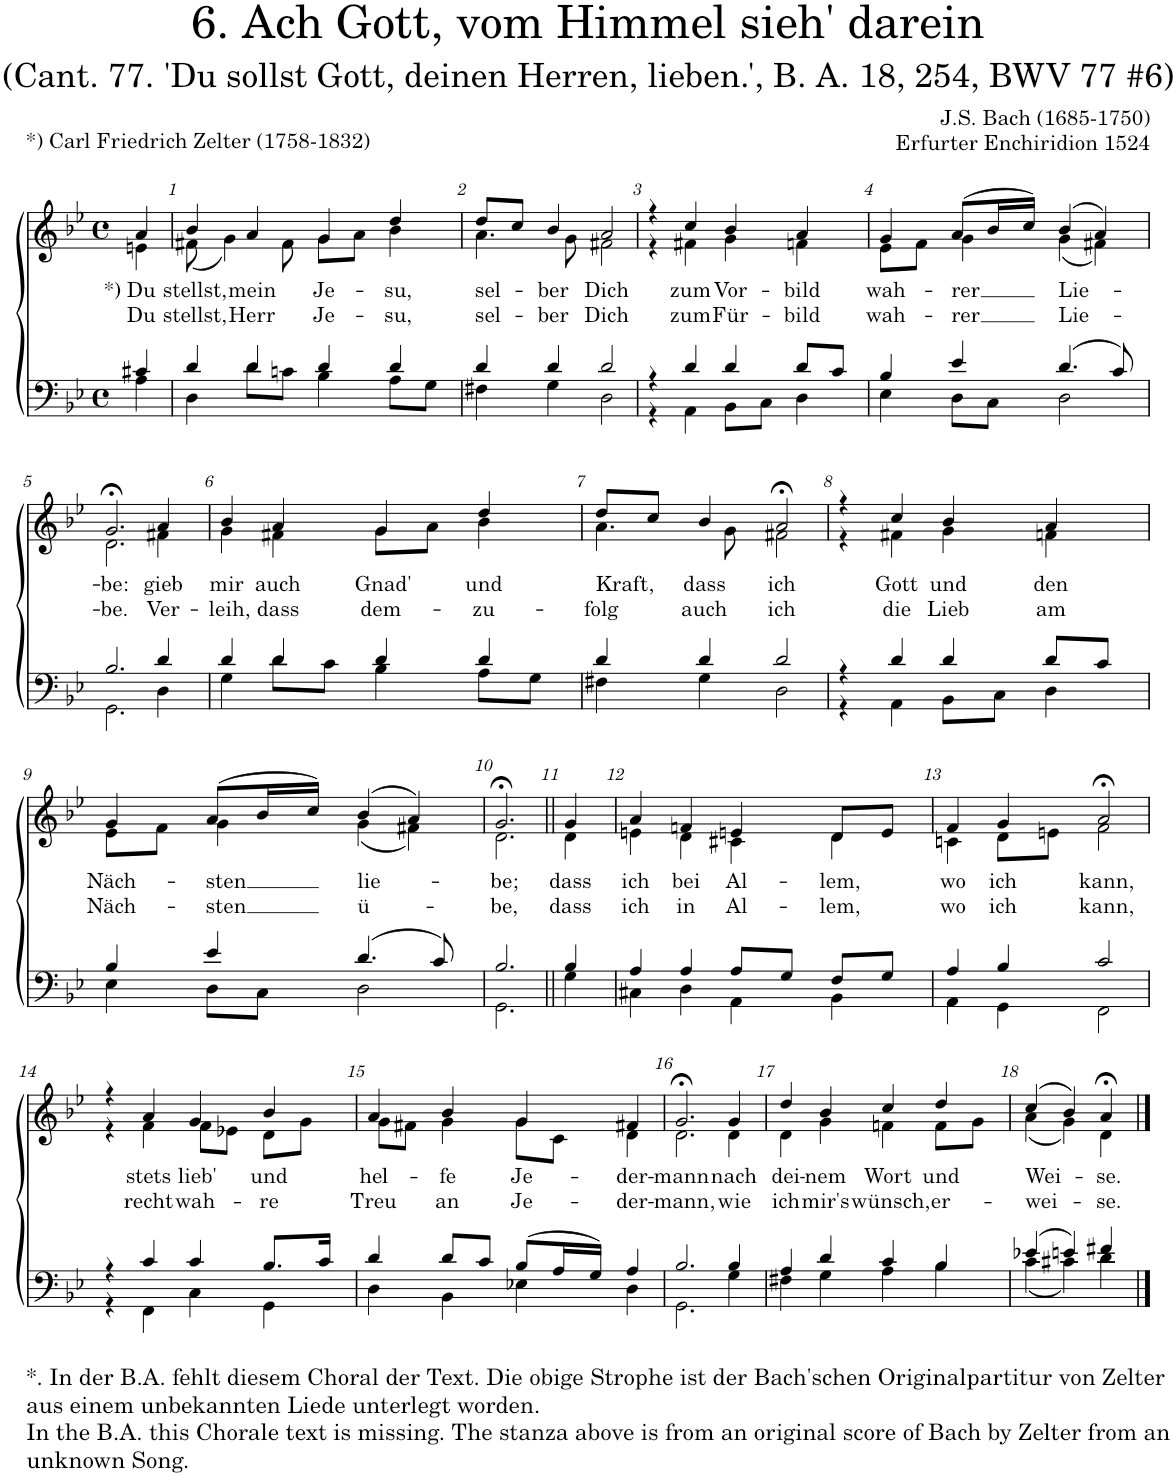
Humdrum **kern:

**kern	**kern	**text	**text
*part2	*part1	*part1	*part1
*staff2	*staff1	*staff1	*staff1
*I"Tenor/Bass	*I"Soprano/Alto	*	*
*clefF4	*clefG2	*	*
*k[b-e-]	*k[b-e-]	*	*
*M4/4	*M4/4	*	*
*met(c)	*met(c)	*	*
=	=	=	=
*^	*	*	*
!	!	!	!LO:LY:b	!LO:LY:b
*	*	*^	*	*
4c#X/	4A\	4a/	4en\	\*) Du	Du
=1	=1	=1	=1	=1	=1
!	!	!	!	!LO:LY:b	!LO:LY:b
4d/	4D\	4b-/	(8f#X\	stellst,	stellst,
.	.	.	4g\)	.	.
!	!	!	!	!LO:LY:b	!LO:LY:b
4d/	8d\L	4a/	.	mein	Herr
.	8cn\J	.	8f#\	.	.
!	!	!	!	!LO:LY:b	!LO:LY:b
4d/	4B-\	4g/	8g\L	Je-	Je-
.	.	.	8a\J	.	.
!	!	!	!	!LO:LY:b	!LO:LY:b
4d/	8A\L	4dd/	4b-\	su,	-su,
.	8G\J	.	.	.	.
=2	=2	=2	=2	=2	=2
!	!	!	!	!LO:LY:b	!LO:LY:b
4d/	4F#X\	8dd/L	4.a\	sel-	sel-
.	.	8cc/J	.	.	.
!	!	!	!	!LO:LY:b	!LO:LY:b
4d/	4G\	4b-/	.	-ber	-ber
.	.	.	8g\	.	.
!	!	!	!	!LO:LY:b	!LO:LY:b
2d/	2D\	2a/	2f#X\	Dich	Dich
=3	=3	=3	=3	=3	=3
4r	4r	4r	4r	.	.
!	!	!	!	!LO:LY:b	!LO:LY:b
4d/	4AA\	4cc/	4f#X\	zum	zum
!	!	!	!	!LO:LY:b	!LO:LY:b
4d/	8BB-\L	4b-/	4g\	Vor-	Für-
.	8C\J	.	.	.	.
!	!	!	!	!LO:LY:b	!LO:LY:b
8d/L	4D\	4a/	4fn\	-bild	-bild
8c/J	.	.	.	.	.
=4	=4	=4	=4	=4	=4
!	!	!	!	!LO:LY:b	!LO:LY:b
4B-/	4E-\	4g/	8e-\L	wah-	wah-
.	.	.	8f\J	.	.
!	!	!	!	!LO:LY:b	!LO:LY:b
4e-/	8D\L	(8a/L	4g\	-rer	-rer
.	8C\J	16b-/L	.	.	.
.	.	16cc/JJ)	.	.	.
!	!	!	!	!LO:LY:b	!LO:LY:b
(4.d/	2D\	(4b-/	(4g\	Lie-	Lie-
.	.	4a/)	4f#X\)	.	.
8c/)	.	.	.	.	.
!!LO:LB:g=z	!!
=5	=5	=5	=5	=5	=5
!	!	!	!	!LO:LY:b	!LO:LY:b
2.B-/	2.GG\	2.g;<,/	2.d\	-be:	-be.
!	!	!	!	!LO:LY:b	!LO:LY:b
4d/	4D\	4a/	4f#X\	gieb	Ver-
=6	=6	=6	=6	=6	=6
!	!	!	!	!LO:LY:b	!LO:LY:b
4d/	4G\	4b-/	4g\	mir	-leih,
!	!	!	!	!LO:LY:b	!LO:LY:b
4d/	8d\L	4a/	4f#X\	auch	dass
.	8c\J	.	.	.	.
!	!	!	!	!LO:LY:b	!LO:LY:b
4d/	4B-\	4g/	8g\L	Gnad'	dem-
.	.	.	8a\J	.	.
!	!	!	!	!LO:LY:b	!LO:LY:b
4d/	8A\L	4dd/	4b-\	und	-zu-
.	8G\J	.	.	.	.
=7	=7	=7	=7	=7	=7
!	!	!	!	!LO:LY:b	!LO:LY:b
4d/	4F#X\	8dd/L	4.a\	Kraft,	-folg
.	.	8cc/J	.	.	.
!	!	!	!	!LO:LY:b	!LO:LY:b
4d/	4G\	4b-/	.	dass	auch
.	.	.	8g\	.	.
!	!	!	!	!LO:LY:b	!LO:LY:b
2d/	2D\	2a;</	2f#X\	ich	ich
=8	=8	=8	=8	=8	=8
4r	4r	4r	4r	.	.
!	!	!	!	!LO:LY:b	!LO:LY:b
4d/	4AA\	4cc/	4f#X\	Gott	die
!	!	!	!	!LO:LY:b	!LO:LY:b
4d/	8BB-\L	4b-/	4g\	und	Lieb
.	8C\J	.	.	.	.
!	!	!	!	!LO:LY:b	!LO:LY:b
8d/L	4D\	4a/	4fn\	den	am
8c/J	.	.	.	.	.
!!LO:LB:g=z	!!
=9	=9	=9	=9	=9	=9
!	!	!	!	!LO:LY:b	!LO:LY:b
4B-/	4E-\	4g/	8e-\L	Näch-	Näch-
.	.	.	8f\J	.	.
!	!	!	!	!LO:LY:b	!LO:LY:b
4e-/	8D\L	(8a/L	4g\	-sten	-sten
.	8C\J	16b-/L	.	.	.
.	.	16cc/JJ)	.	.	.
!	!	!	!	!LO:LY:b	!LO:LY:b
(4.d/	2D\	(4b-/	(4g\	lie-	ü-
.	.	4a/)	4f#X\)	.	.
8c/)	.	.	.	.	.
=10	=10	=10	=10	=10	=10
!	!	!	!	!LO:LY:b	!LO:LY:b
2.B-/	2.GG\	2.g;<,/	2.d\	-be;	-be,
=11||	=11||	=11||	=11||	=11||	=11||
!	!	!	!	!LO:LY:b	!LO:LY:b
4B-/	4G\	4g/	4d\	dass	dass
=12	=12	=12	=12	=12	=12
!	!	!	!	!LO:LY:b	!LO:LY:b
4A/	4C#X\	4a/	4en\	ich	ich
!	!	!	!	!LO:LY:b	!LO:LY:b
4A/	4D\	4fn/	4d\	bei	in
!	!	!	!	!LO:LY:b	!LO:LY:b
8A/L	4AA\	4en/	4c#X\	Al-	Al-
8G/J	.	.	.	.	.
!	!	!	!	!LO:LY:b	!LO:LY:b
8F/L	4BB-\	8d/L	4d\	-lem,	-lem,
8G/J	.	8e/J	.	.	.
=13	=13	=13	=13	=13	=13
!	!	!	!	!LO:LY:b	!LO:LY:b
4A/	4AA\	4f/	4cn\	wo	wo
!	!	!	!	!LO:LY:b	!LO:LY:b
4B-/	4GG\	4g/	8d\L	ich	ich
.	.	.	8en\J	.	.
!	!	!	!	!LO:LY:b	!LO:LY:b
2c/	2FF\	2a;</	2f\	kann,	kann,
!!LO:LB:g=z	!!
=14	=14	=14	=14	=14	=14
4r	4r	4r	4r	.	.
!	!	!	!	!LO:LY:b	!LO:LY:b
4c/	4FF\	4a/	4f\	stets	recht
!	!	!	!	!LO:LY:b	!LO:LY:b
4c/	4C\	4g/	8f\L	lieb'	wah-
.	.	.	8e-X\J	.	.
!	!	!	!	!LO:LY:b	!LO:LY:b
8.B-/L	4GG\	4b-/	8d\L	und	-re
.	.	.	8g\J	.	.
16c/Jk	.	.	.	.	.
=15	=15	=15	=15	=15	=15
!	!	!	!	!LO:LY:b	!LO:LY:b
4d/	4D\	4a/	8g\L	hel-	Treu
.	.	.	8f#X\J	.	.
!	!	!	!	!LO:LY:b	!LO:LY:b
8d/L	4BB-\	4b-/	4g\	-fe	an
8c/J	.	.	.	.	.
!	!	!	!	!LO:LY:b	!LO:LY:b
(8B-/L	4E-X\	4g/	8g\L	Je-	Je-
16A/L	.	.	8c\J	.	.
16G/JJ)	.	.	.	.	.
!	!	!	!	!LO:LY:b	!LO:LY:b
4A/	4D\	4f#X/	4d\	-der-	-der-
=16	=16	=16	=16	=16	=16
!	!	!	!	!LO:LY:b	!LO:LY:b
2.B-/	2.GG\	2.g;<,/	2.d\	-mann	-mann,
!	!	!	!	!LO:LY:b	!LO:LY:b
4B-/	4G\	4g/	4d\	nach	wie
=17	=17	=17	=17	=17	=17
!	!	!	!	!LO:LY:b	!LO:LY:b
4A/	4F#X\	4dd/	4d\	dei-	ich
!	!	!	!	!LO:LY:b	!LO:LY:b
4d/	4G\	4b-/	4g\	-nem	mir's
!	!	!	!	!LO:LY:b	!LO:LY:b
4c/	4A\	4cc/	4fn\	Wort	wünsch,
!	!	!	!	!LO:LY:b	!LO:LY:b
4B-/	4B-\	4dd/	8f\L	und	er-
.	.	.	8g\J	.	.
=18	=18	=18	=18	=18	=18
!	!	!	!	!LO:LY:b	!LO:LY:b
(4e-X/	(4c\	(4cc/	(4a\	Wei-	-wei-
4en/)	4c#X\)	4b-/)	4g\)	.	.
!	!	!	!	!LO:LY:b	!LO:LY:b
4f#X/	4d\	4a;</	4d\	-se.	-se.
*v	*v	*	*	*	*
*	*v	*v	*	*
==	==	==	==
*-	*-	*-	*-
